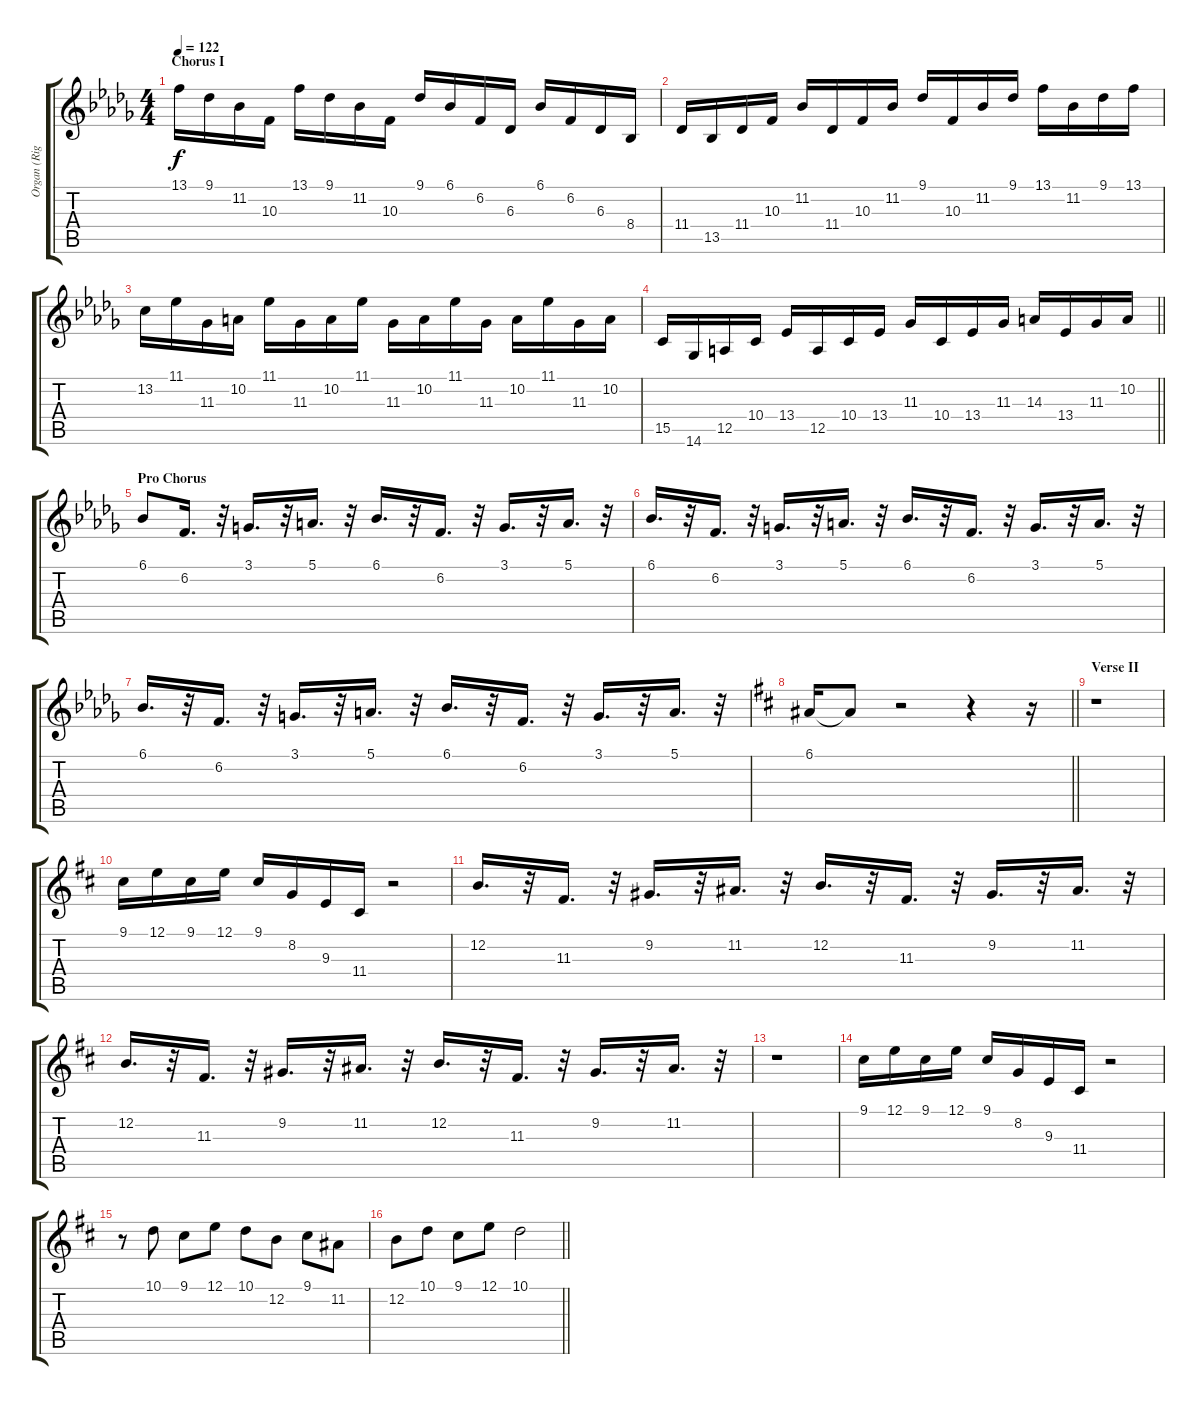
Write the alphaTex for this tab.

\track ("Organ (Right Hand)" "Organ (Rig") {instrument churchorgan}
\staff {score tabs}
\tuning (E4 B3 G3 D3 A2 E2) {hide}
\ts (4 4)
\section ("" "Chorus I")
\tempo 122
\clef g2
\ks bbminor
13.1.16{dy f} 9.1.16 11.2.16 10.3.16 13.1.16{volume 6} 9.1.16 11.2.16 10.3.16 9.1.16 6.1.16 6.2.16 6.3.16 6.1.16 6.2.16 6.3.16 8.4.16 |
11.4.16 13.5.16 11.4.16 10.3.16 11.2.16{volume 12} 11.4.16 10.3.16 11.2.16 9.1.16 10.3.16 11.2.16 9.1.16 13.1.16 11.2.16 9.1.16 13.1.16 |
13.2.16 11.1.16 11.3.16 10.2.16 11.1.16{volume 6} 11.3.16 10.2.16 11.1.16 11.3.16 10.2.16 11.1.16 11.3.16 10.2.16 11.1.16 11.3.16 10.2.16 |
\barLineRight lightlight
15.5.16 14.6.16 12.5.16 10.4.16 13.4.16{volume 13} 12.5.16 10.4.16 13.4.16 11.3.16 10.4.16 13.4.16 11.3.16 14.3.16 13.4.16 11.3.16 10.2.16 |
\section ("" "Pro Chorus")
6.1.8 6.2.16{d} r.32 3.1.16{d} r.32 5.1.16{d} r.32 6.1.16{d} r.32 6.2.16{d} r.32 3.1.16{d} r.32 5.1.16{d} r.32 |
6.1.16{d} r.32 6.2.16{d} r.32 3.1.16{d} r.32 5.1.16{d} r.32 6.1.16{d} r.32 6.2.16{d} r.32 3.1.16{d} r.32 5.1.16{d} r.32 |
6.1.16{d} r.32 6.2.16{d} r.32 3.1.16{d} r.32 5.1.16{d} r.32 6.1.16{d} r.32 6.2.16{d} r.32 3.1.16{d} r.32 5.1.16{d} r.32 |
\barLineRight lightlight
\ks bminor
6.1.16 6.1{t}.8{volume 0} r.2 r.4 r.16 |
\section ("" "Verse II")
r.1 |
9.1.16{volume 13} 12.1.16 9.1.16 12.1.16 9.1.16{volume 4} 8.2.16 9.3.16 11.4.16 r.2 |
12.2.16{d volume 13} r.32 11.3.16{d} r.32 9.2.16{d} r.32 11.2.16{d} r.32 12.2.16{d} r.32 11.3.16{d} r.32 9.2.16{d} r.32 11.2.16{d} r.32 |
12.2.16{d} r.32 11.3.16{d} r.32 9.2.16{d} r.32 11.2.16{d} r.32 12.2.16{d} r.32 11.3.16{d} r.32 9.2.16{d} r.32 11.2.16{d} r.32 |
r.1 |
9.1.16 12.1.16 9.1.16 12.1.16 9.1.16{volume 4} 8.2.16 9.3.16 11.4.16 r.2 |
r.8 10.1.8{volume 13} 9.1.8 12.1.8 10.1.8 12.2.8 9.1.8 11.2.8 |
\barLineRight lightlight
12.2.8 10.1.8 9.1.8 12.1.8 10.1.2
